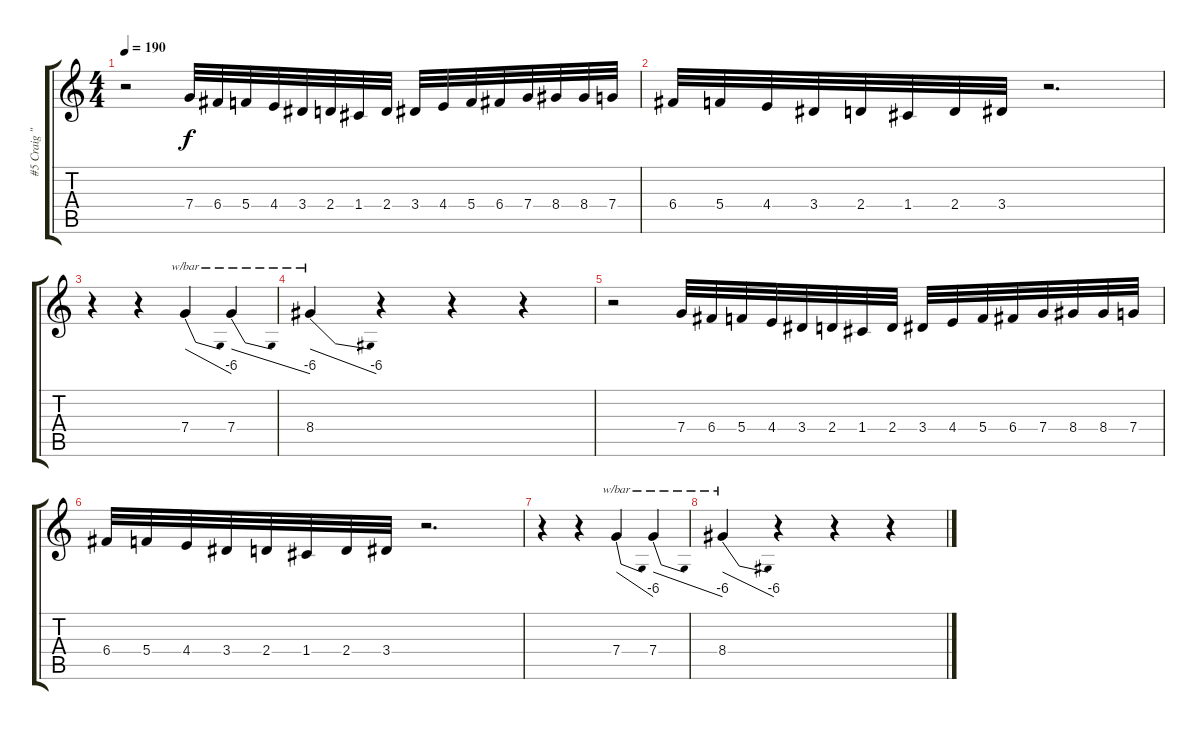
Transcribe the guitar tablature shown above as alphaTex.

\track ("#5 Craig \"133\" Jones" "#5 Craig \"") {instrument overdrivenguitar}
\staff {score tabs}
\tuning (D4 A3 F3 C3 G2 C2) {hide}
\ts (4 4)
\tempo 190
\clef g2
\ks c
r.2{dy f} 7.4.32{volume 16} 6.4.32 5.4.32 4.4.32 3.4.32 2.4.32 1.4.32 2.4.32 3.4.32 4.4.32 5.4.32 6.4.32 7.4.32 8.4.32 8.4.32 7.4.32 |
6.4.32 5.4.32 4.4.32 3.4.32 2.4.32 1.4.32 2.4.32 3.4.32 r.2{d} |
r.4 r.4 7.4.4{tbe (dive default 0 0 60 -24) volume 4} 7.4.4{tbe (dive default 0 0 60 -24)} |
8.4.4{tbe (dive default 0 0 60 -24)} r.4 r.4 r.4 |
r.2 7.4.32{volume 16} 6.4.32 5.4.32 4.4.32 3.4.32 2.4.32 1.4.32 2.4.32 3.4.32 4.4.32 5.4.32 6.4.32 7.4.32 8.4.32 8.4.32 7.4.32 |
6.4.32 5.4.32 4.4.32 3.4.32 2.4.32 1.4.32 2.4.32 3.4.32 r.2{d} |
r.4 r.4 7.4.4{tbe (dive default 0 0 60 -24) volume 4} 7.4.4{tbe (dive default 0 0 60 -24)} |
8.4.4{tbe (dive default 0 0 60 -24)} r.4 r.4 r.4
